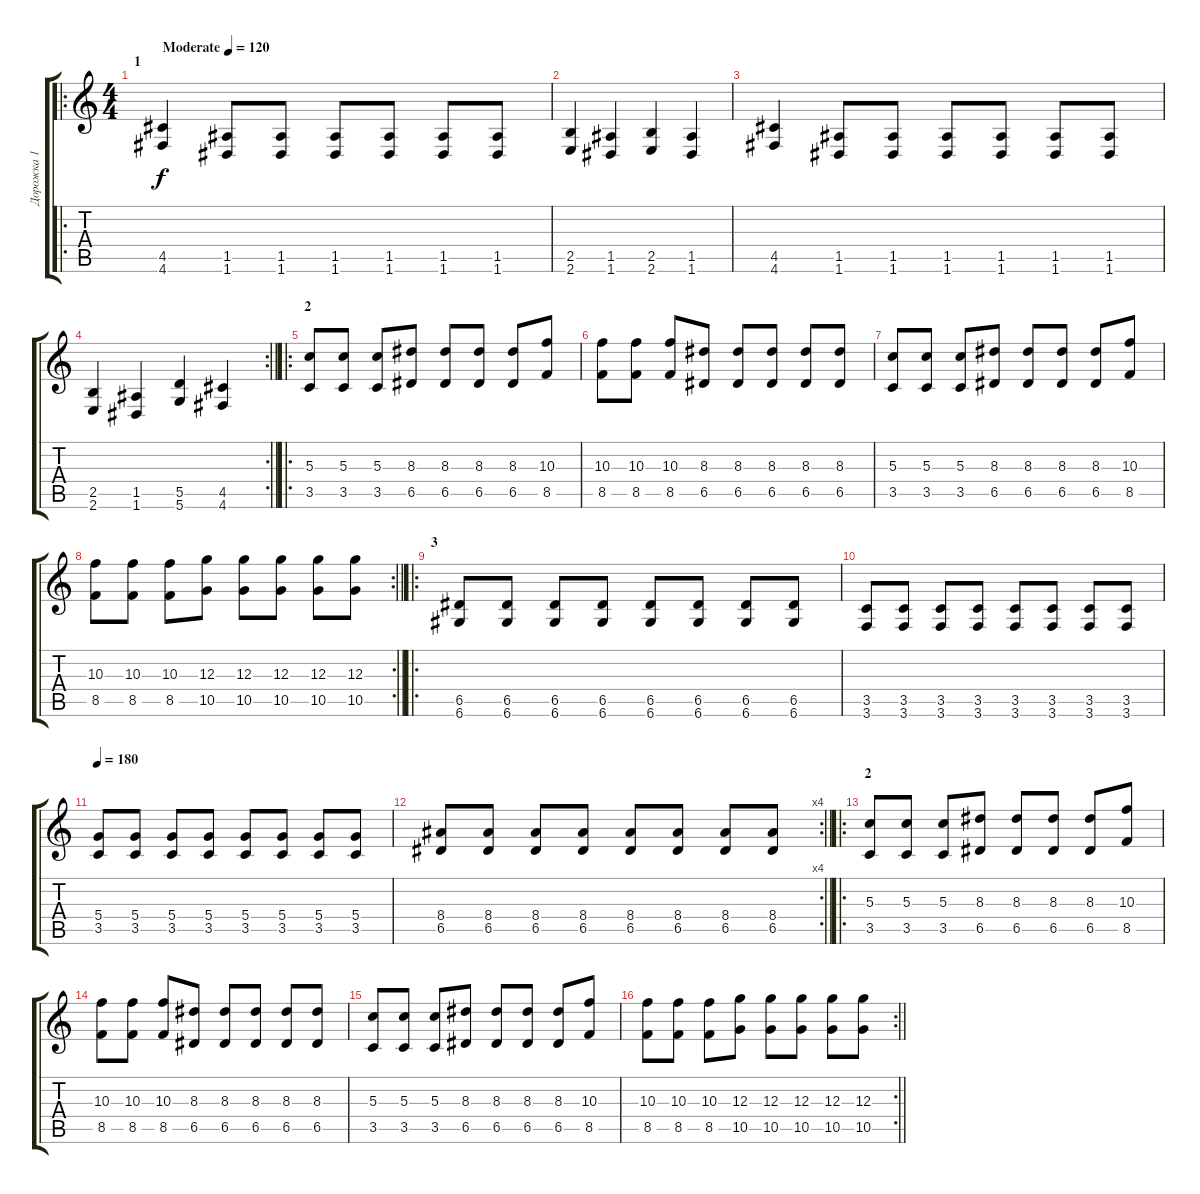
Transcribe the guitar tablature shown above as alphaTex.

\track ("Дорожка 1" "Дорожка 1") {instrument distortionguitar}
\staff {score tabs}
\tuning (E4 B3 G3 D3 A2 D2) {hide}
\ro
\ts (4 4)
\section ("" "1")
\tempo (120 "Moderate")
\tempo 180
\tempo (120 "Moderate")
\clef g2
\ks c
(4.5 4.6).4{dy f instrument distortionguitar} (1.5 1.6).8 (1.5 1.6).8 (1.5 1.6).8 (1.5 1.6).8 (1.5 1.6).8 (1.5 1.6).8 |
(2.5 2.6).4 (1.5 1.6).4 (2.5 2.6).4 (1.5 1.6).4 |
(4.5 4.6).4 (1.5 1.6).8 (1.5 1.6).8 (1.5 1.6).8 (1.5 1.6).8 (1.5 1.6).8 (1.5 1.6).8 |
\rc 2
\barLineRight lightlight
(2.5 2.6).4 (1.5 1.6).4 (5.5 5.6).4 (4.5 4.6).4 |
\ro
\section ("" "2")
(5.3 3.5).8 (5.3 3.5).8 (5.3 3.5).8 (8.3 6.5).8 (8.3 6.5).8 (8.3 6.5).8 (8.3 6.5).8 (10.3 8.5).8 |
(10.3 8.5).8 (10.3 8.5).8 (10.3 8.5).8 (8.3 6.5).8 (8.3 6.5).8 (8.3 6.5).8 (8.3 6.5).8 (8.3 6.5).8 |
(5.3 3.5).8 (5.3 3.5).8 (5.3 3.5).8 (8.3 6.5).8 (8.3 6.5).8 (8.3 6.5).8 (8.3 6.5).8 (10.3 8.5).8 |
\rc 2
\barLineRight lightlight
(10.3 8.5).8 (10.3 8.5).8 (10.3 8.5).8 (12.3 10.5).8 (12.3 10.5).8 (12.3 10.5).8 (12.3 10.5).8 (12.3 10.5).8 |
\ro
\section ("" "3")
(6.5 6.6).8 (6.5 6.6).8 (6.5 6.6).8 (6.5 6.6).8 (6.5 6.6).8 (6.5 6.6).8 (6.5 6.6).8 (6.5 6.6).8 |
(3.5 3.6).8 (3.5 3.6).8 (3.5 3.6).8 (3.5 3.6).8 (3.5 3.6).8 (3.5 3.6).8 (3.5 3.6).8 (3.5 3.6).8 |
\tempo 180
(5.4 3.5).8 (5.4 3.5).8 (5.4 3.5).8 (5.4 3.5).8 (5.4 3.5).8 (5.4 3.5).8 (5.4 3.5).8 (5.4 3.5).8 |
\rc 4
\barLineRight lightlight
(8.4 6.5).8 (8.4 6.5).8 (8.4 6.5).8 (8.4 6.5).8 (8.4 6.5).8 (8.4 6.5).8 (8.4 6.5).8 (8.4 6.5).8 |
\ro
\section ("" "2")
(5.3 3.5).8 (5.3 3.5).8 (5.3 3.5).8 (8.3 6.5).8 (8.3 6.5).8 (8.3 6.5).8 (8.3 6.5).8 (10.3 8.5).8 |
(10.3 8.5).8 (10.3 8.5).8 (10.3 8.5).8 (8.3 6.5).8 (8.3 6.5).8 (8.3 6.5).8 (8.3 6.5).8 (8.3 6.5).8 |
(5.3 3.5).8 (5.3 3.5).8 (5.3 3.5).8 (8.3 6.5).8 (8.3 6.5).8 (8.3 6.5).8 (8.3 6.5).8 (10.3 8.5).8 |
\rc 2
\barLineRight lightlight
(10.3 8.5).8 (10.3 8.5).8 (10.3 8.5).8 (12.3 10.5).8 (12.3 10.5).8 (12.3 10.5).8 (12.3 10.5).8 (12.3 10.5).8
